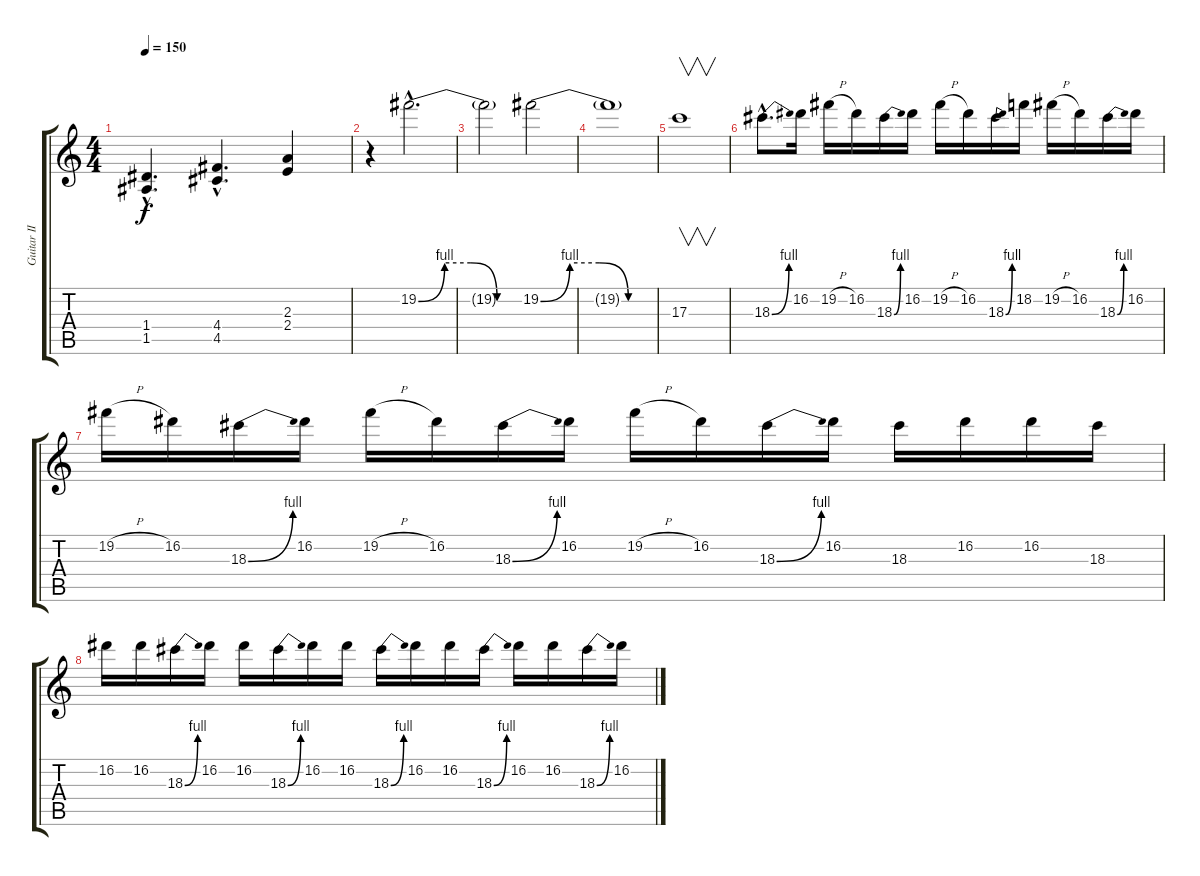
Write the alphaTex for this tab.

\track ("Guitar II" "Guitar II") {instrument distortionguitar}
\staff {score tabs}
\tuning (E4 B3 G3 D3 A2 E2) {hide}
\ts (4 4)
\tempo 150
\clef g2
\ks c
(1.4{hac} 1.5{hac}).4{d dy f} (4.4{hac} 4.5{hac}).4{d} (2.3 2.4).4 |
r.4 19.2{be (custom 0 0 15 4 30 4 45 0 60 0) hac}.2{d} |
19.2{t}.2 19.2{be (custom 0 0 15 4 30 4 45 0 60 0)}.2 |
19.2{t}.1 |
17.3.1{v} |
18.3{be (bend 0 0 60 4) hac}.8{d} 16.2.16 19.2{h}.16 16.2.16 18.3{be (bend 0 0 60 4)}.16 16.2.16 19.2{h}.16 16.2.16 18.3{be (bend 0 0 60 4)}.16 18.2.16 19.2{h}.16 16.2.16 18.3{be (bend 0 0 60 4)}.16 16.2.16 |
19.2{h}.16 16.2.16 18.3{be (bend 0 0 60 4)}.16 16.2.16 19.2{h}.16 16.2.16 18.3{be (bend 0 0 60 4)}.16 16.2.16 19.2{h}.16 16.2.16 18.3{be (bend 0 0 60 4)}.16 16.2.16 18.3.16 16.2.16 16.2.16 18.3.16 |
16.2.16 16.2.16 18.3{be (bend 0 0 60 4)}.16 16.2.16 16.2.16 18.3{be (bend 0 0 60 4)}.16 16.2.16 16.2.16 18.3{be (bend 0 0 60 4)}.16 16.2.16 16.2.16 18.3{be (bend 0 0 60 4)}.16 16.2.16 16.2.16 18.3{be (bend 0 0 60 4)}.16 16.2.16
